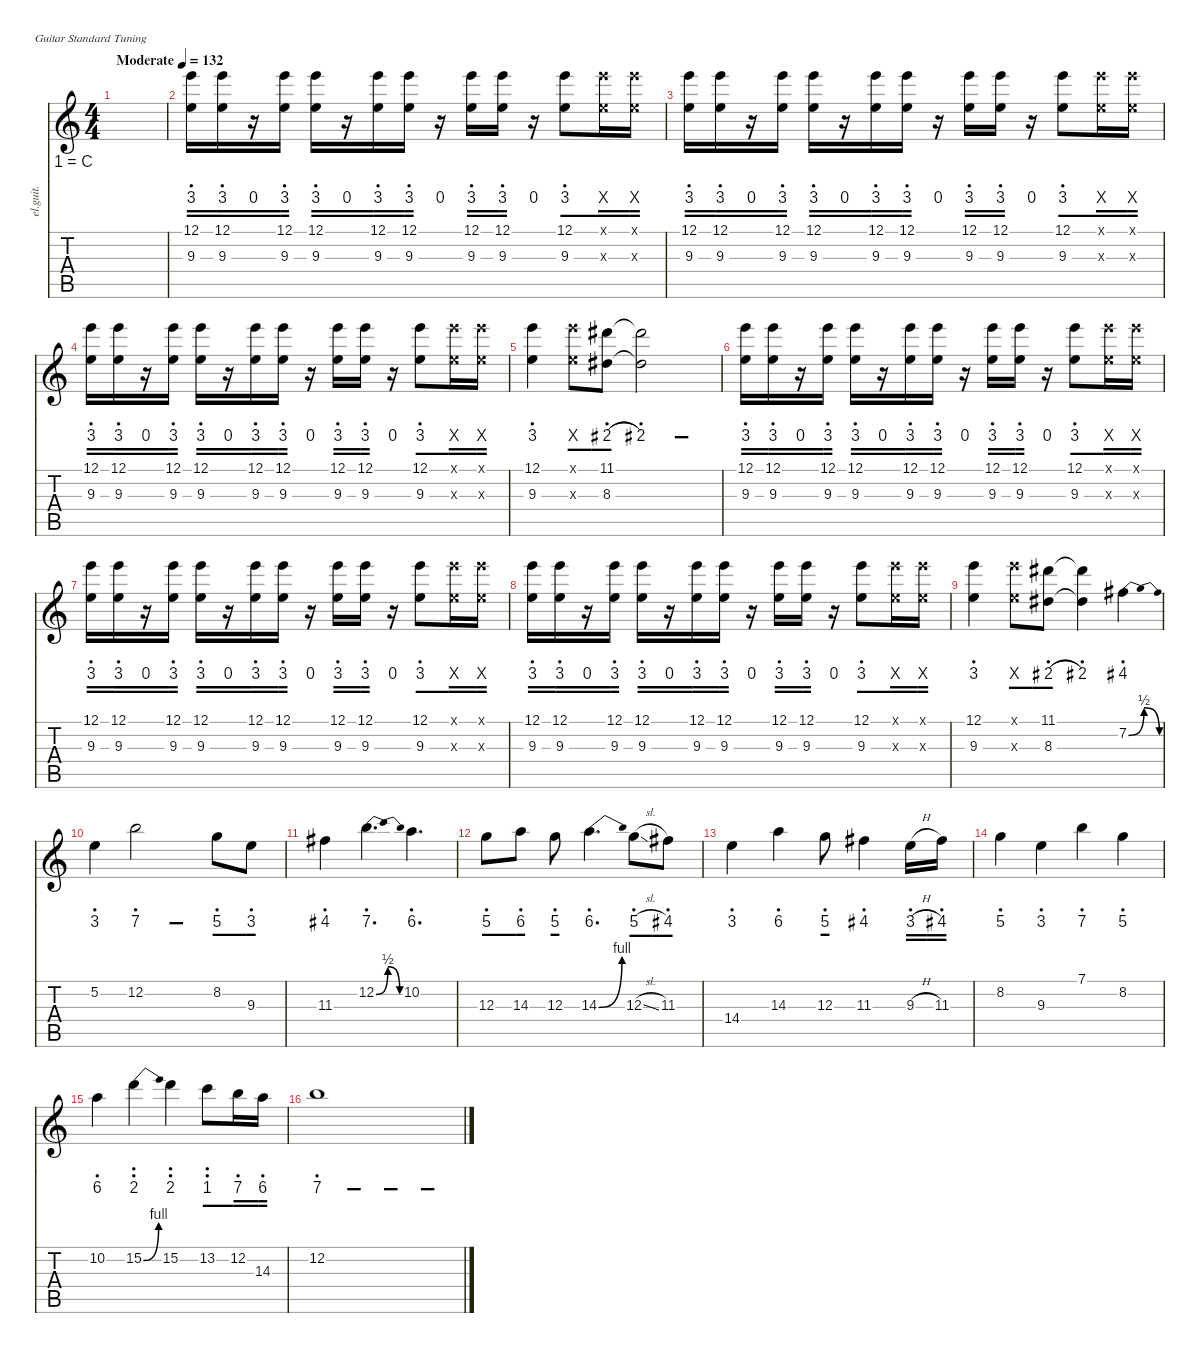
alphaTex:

\defaultSystemsLayout 4
\hideDynamics
\bracketExtendMode nobrackets
\track ("Lead" "el.guit.") {instrument electricguitarclean}
\staff {score tabs numbered}
\tuning (E4 B3 G3 D3 A2 E2)
\ts (4 4)
\beaming (8 2 2 2 2)
\tempo (132 "Moderate")
\clef g2
\ks c
|
(9.3 12.1).16{beam Down} (9.3 12.1).16{beam Down} r.16{beam Down} (9.3 12.1).16{beam Down} (9.3 12.1).16{beam Down} r.16{beam Down} (9.3 12.1).16{beam Down} (9.3 12.1).16{beam Down} r.16{beam Down} (9.3 12.1).16{beam Down} (9.3 12.1).16{beam Down} r.16{beam Down} (9.3 12.1).8{beam Down} (9.3{x} 12.1{x}).16{beam Down} (9.3{x} 12.1{x}).16{beam Down} |
(9.3 12.1).16{beam Down} (9.3 12.1).16{beam Down} r.16{beam Down} (9.3 12.1).16{beam Down} (9.3 12.1).16{beam Down} r.16{beam Down} (9.3 12.1).16{beam Down} (9.3 12.1).16{beam Down} r.16{beam Down} (9.3 12.1).16{beam Down} (9.3 12.1).16{beam Down} r.16{beam Down} (9.3 12.1).8{beam Down} (9.3{x} 12.1{x}).16{beam Down} (9.3{x} 12.1{x}).16{beam Down} |
(9.3 12.1).16{beam Down} (9.3 12.1).16{beam Down} r.16{beam Down} (9.3 12.1).16{beam Down} (9.3 12.1).16{beam Down} r.16{beam Down} (9.3 12.1).16{beam Down} (9.3 12.1).16{beam Down} r.16{beam Down} (9.3 12.1).16{beam Down} (9.3 12.1).16{beam Down} r.16{beam Down} (9.3 12.1).8{beam Down} (9.3{x} 12.1{x}).16{beam Down} (9.3{x} 12.1{x}).16{beam Down} |
(9.3 12.1).4{beam Down} (9.3{x} 12.1{x}).8{beam Down} (8.3{acc #} 11.1{acc #}).8{beam Down} (8.3{t acc #} 11.1{t acc #}).2{beam Down} |
(9.3 12.1).16{beam Down} (9.3 12.1).16{beam Down} r.16{beam Down} (9.3 12.1).16{beam Down} (9.3 12.1).16{beam Down} r.16{beam Down} (9.3 12.1).16{beam Down} (9.3 12.1).16{beam Down} r.16{beam Down} (9.3 12.1).16{beam Down} (9.3 12.1).16{beam Down} r.16{beam Down} (9.3 12.1).8{beam Down} (9.3{x} 12.1{x}).16{beam Down} (9.3{x} 12.1{x}).16{beam Down} |
(9.3 12.1).16{beam Down} (9.3 12.1).16{beam Down} r.16{beam Down} (9.3 12.1).16{beam Down} (9.3 12.1).16{beam Down} r.16{beam Down} (9.3 12.1).16{beam Down} (9.3 12.1).16{beam Down} r.16{beam Down} (9.3 12.1).16{beam Down} (9.3 12.1).16{beam Down} r.16{beam Down} (9.3 12.1).8{beam Down} (9.3{x} 12.1{x}).16{beam Down} (9.3{x} 12.1{x}).16{beam Down} |
(9.3 12.1).16{beam Down} (9.3 12.1).16{beam Down} r.16{beam Down} (9.3 12.1).16{beam Down} (9.3 12.1).16{beam Down} r.16{beam Down} (9.3 12.1).16{beam Down} (9.3 12.1).16{beam Down} r.16{beam Down} (9.3 12.1).16{beam Down} (9.3 12.1).16{beam Down} r.16{beam Down} (9.3 12.1).8{beam Down} (9.3{x} 12.1{x}).16{beam Down} (9.3{x} 12.1{x}).16{beam Down} |
(9.3 12.1).4{beam Down} (9.3{x} 12.1{x}).8{beam Down} (8.3{acc #} 11.1{acc #}).8{beam Down} (8.3{t acc #} 11.1{t acc #}).4{beam Down} 7.2{be (bendrelease 0 0 24 2 30.599999999999998 2 44.4 0) acc #}.4{beam Down} |
5.2.4{dy f beam Down} 12.2.2{beam Down} 8.2.8{beam Down} 9.3.8{beam Down} |
11.3{acc #}.4{beam Down} 12.2{be (bendrelease 0 0 9.999999599999999 2 37.0000008 2 60 0)}.4{d beam Down} 10.2.4{d beam Down} |
12.3.8{beam Down} 14.3.8{beam Down} 12.3.8{beam Down} 14.3{be (bend 0 0 60 4)}.4{d beam Down} 12.3{sl}.8{beam Down} 11.3{acc #}.8{beam Down} |
14.4.4{beam Down} 14.3.4{beam Down} 12.3.8{beam Down} 11.3{acc #}.4{beam Down} 9.3{h}.16{beam Down} 11.3{acc #}.16{beam Down} |
8.2.4{beam Down} 9.3.4{beam Down} 7.1.4{beam Down} 8.2.4{beam Down} |
10.2.4{beam Down} 15.2{be (bend 0 0 15 4)}.4{beam Down} 15.2.4{beam Down} 13.2.8{dy mf beam Down} 12.2.16{dy f beam Down} 14.3.16{beam Down} |
12.2.1{beam Down}
